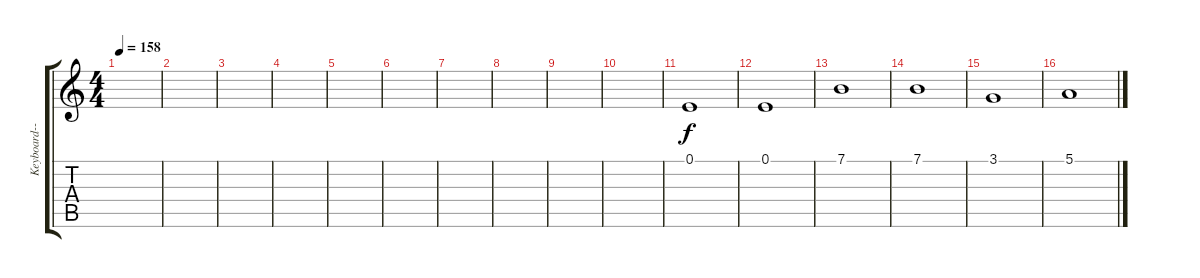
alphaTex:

\track ("" "Keyboard--") {instrument stringensemble1}
\staff {score tabs}
\tuning (E4 B3 G3 D3 A2 E2) {hide}
\ts (4 4)
\tempo 158
\clef g2
\ks c
|
|
|
|
|
|
|
|
|
|
0.1.1 |
0.1.1 |
7.1.1 |
7.1.1 |
3.1.1 |
5.1.1
